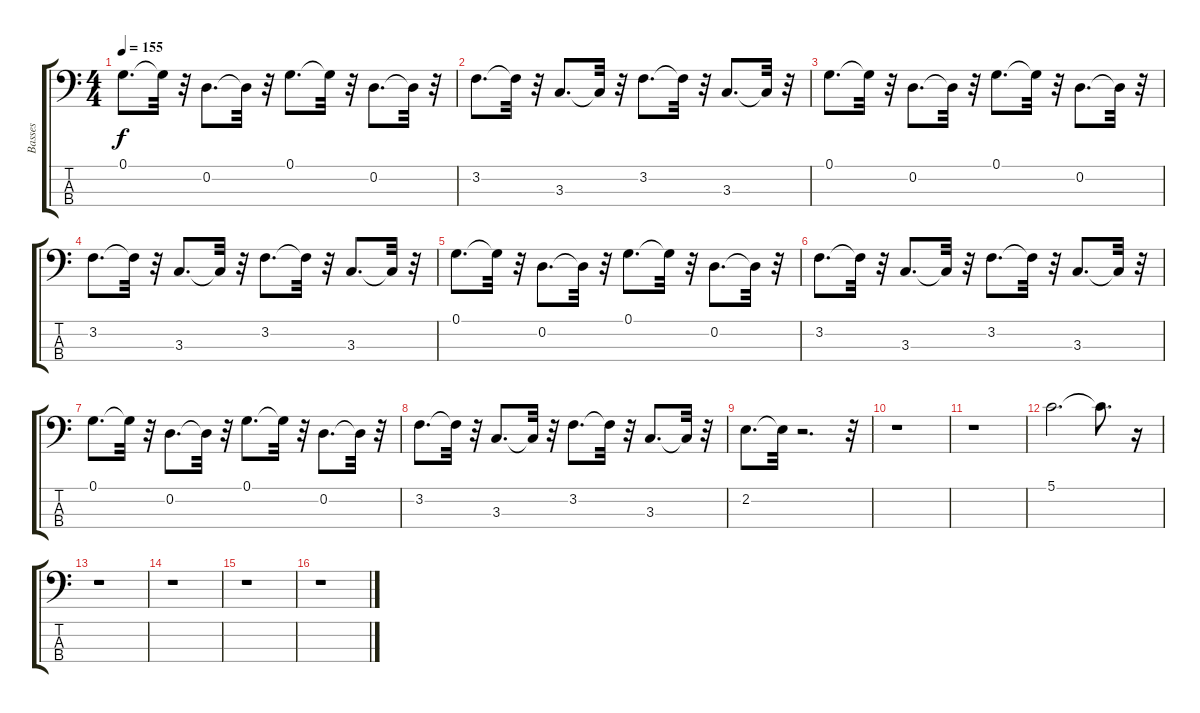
\track ("Basses" "Basses") {instrument acousticbass}
\staff {score tabs}
\tuning (G2 D2 A1 E1) {hide}
\ts (4 4)
\tempo 155
\clef f4
\ks c
0.1.8{d dy f} 0.1{t}.32 r.32 0.2.8{d} 0.2{t}.32 r.32 0.1.8{d} 0.1{t}.32 r.32 0.2.8{d} 0.2{t}.32 r.32 |
3.2.8{d} 3.2{t}.32 r.32 3.3.8{d} 3.3{t}.32 r.32 3.2.8{d} 3.2{t}.32 r.32 3.3.8{d} 3.3{t}.32 r.32 |
0.1.8{d} 0.1{t}.32 r.32 0.2.8{d} 0.2{t}.32 r.32 0.1.8{d} 0.1{t}.32 r.32 0.2.8{d} 0.2{t}.32 r.32 |
3.2.8{d} 3.2{t}.32 r.32 3.3.8{d} 3.3{t}.32 r.32 3.2.8{d} 3.2{t}.32 r.32 3.3.8{d} 3.3{t}.32 r.32 |
0.1.8{d} 0.1{t}.32 r.32 0.2.8{d} 0.2{t}.32 r.32 0.1.8{d} 0.1{t}.32 r.32 0.2.8{d} 0.2{t}.32 r.32 |
3.2.8{d} 3.2{t}.32 r.32 3.3.8{d} 3.3{t}.32 r.32 3.2.8{d} 3.2{t}.32 r.32 3.3.8{d} 3.3{t}.32 r.32 |
0.1.8{d} 0.1{t}.32 r.32 0.2.8{d} 0.2{t}.32 r.32 0.1.8{d} 0.1{t}.32 r.32 0.2.8{d} 0.2{t}.32 r.32 |
3.2.8{d} 3.2{t}.32 r.32 3.3.8{d} 3.3{t}.32 r.32 3.2.8{d} 3.2{t}.32 r.32 3.3.8{d} 3.3{t}.32 r.32 |
2.2.8{d} 2.2{t}.32 r.2{d} r.32 |
r.1 |
r.1 |
5.1.2{d} 5.1{t}.8{d} r.16 |
r.1 |
r.1 |
r.1 |
r.1
